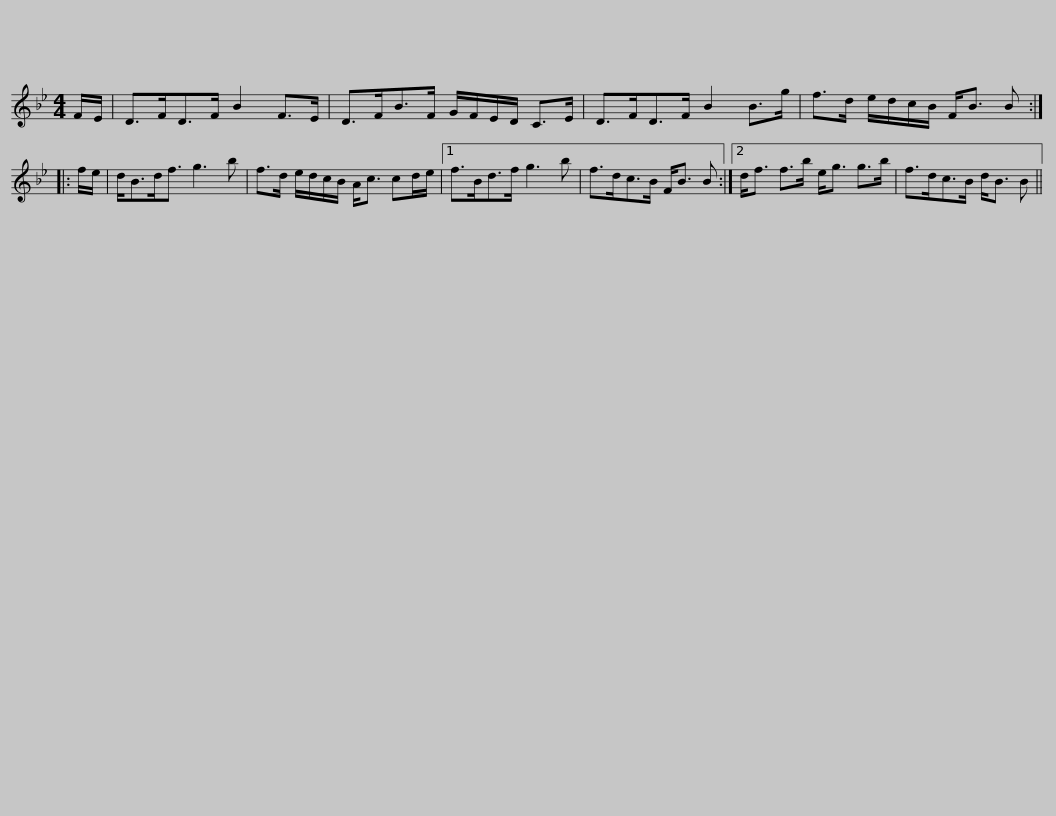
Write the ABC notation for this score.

X:1
L:1/8
M:4/4
I:linebreak $
K:Bb
V:1 treble
V:1
 F/E/ | D>FD>F B2 F>E | D>FB>F G/F/E/D/ C>E | D>FD>F B2 B>g | f>d e/d/c/B/ F<B B :: %5
 f/e/ |$ d<Bd<f g3 b | f>d e/d/c/B/ A<c cd/e/ |1 f>Bd>f g3 b | f>dc>B F<B B :|2 %10
 d<f f>b e<g g>b |$ f>dc>B d<B B || %12
